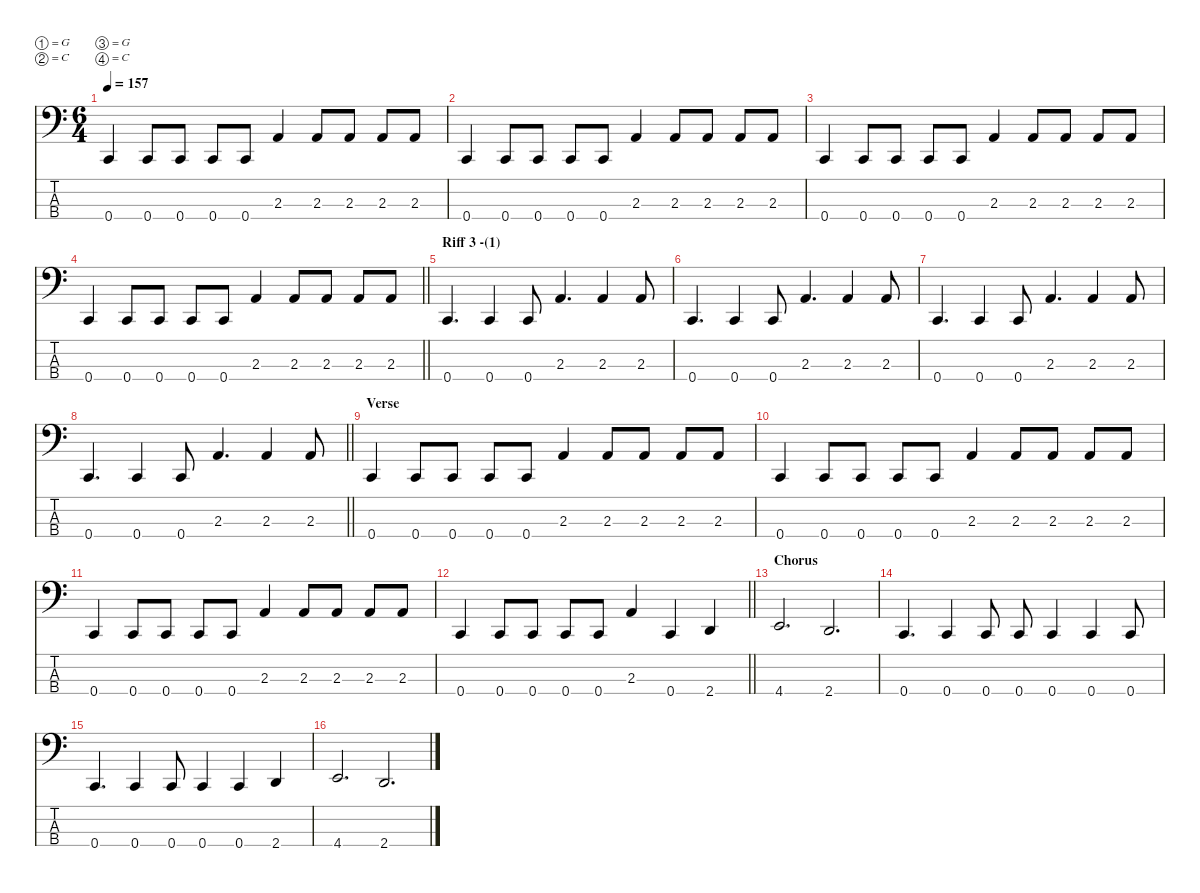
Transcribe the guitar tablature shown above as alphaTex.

\defaultSystemsLayout 4
\hideDynamics
\bracketExtendMode nobrackets
\singleTrackTrackNamePolicy hidden
\multiTrackTrackNamePolicy hidden
\firstSystemTrackNameMode fullname
\firstSystemTrackNameOrientation horizontal
\otherSystemsTrackNameOrientation horizontal
\track ("Bass" "el.bs.") {instrument electricbassfinger}
\staff {score tabs}
\tuning (G2 C2 G1 C1)
\ts (6 4)
\tempo 157
\clef f4
\ks c
0.4.4{dy f beam Up} 0.4.8{beam Up} 0.4.8{beam Up} 0.4.8{beam Up} 0.4.8{beam Up} 2.3.4{beam Up} 2.3.8{beam Up} 2.3.8{beam Up} 2.3.8{beam Up} 2.3.8{beam Up} |
0.4.4{beam Up} 0.4.8{beam Up} 0.4.8{beam Up} 0.4.8{beam Up} 0.4.8{beam Up} 2.3.4{beam Up} 2.3.8{beam Up} 2.3.8{beam Up} 2.3.8{beam Up} 2.3.8{beam Up} |
0.4.4{beam Up} 0.4.8{beam Up} 0.4.8{beam Up} 0.4.8{beam Up} 0.4.8{beam Up} 2.3.4{beam Up} 2.3.8{beam Up} 2.3.8{beam Up} 2.3.8{beam Up} 2.3.8{beam Up} |
\barLineRight lightlight
0.4.4{beam Up} 0.4.8{beam Up} 0.4.8{beam Up} 0.4.8{beam Up} 0.4.8{beam Up} 2.3.4{beam Up} 2.3.8{beam Up} 2.3.8{beam Up} 2.3.8{beam Up} 2.3.8{beam Up} |
\section ("" "Riff 3 -(1)")
0.4.4{d beam Up} 0.4.4{beam Up} 0.4.8{beam Up} 2.3.4{d beam Up} 2.3.4{beam Up} 2.3.8{beam Up} |
0.4.4{d beam Up} 0.4.4{beam Up} 0.4.8{beam Up} 2.3.4{d beam Up} 2.3.4{beam Up} 2.3.8{beam Up} |
0.4.4{d beam Up} 0.4.4{beam Up} 0.4.8{beam Up} 2.3.4{d beam Up} 2.3.4{beam Up} 2.3.8{beam Up} |
\barLineRight lightlight
0.4.4{d beam Up} 0.4.4{beam Up} 0.4.8{beam Up} 2.3.4{d beam Up} 2.3.4{beam Up} 2.3.8{beam Up} |
\section ("" "Verse")
0.4.4{beam Up} 0.4.8{beam Up} 0.4.8{beam Up} 0.4.8{beam Up} 0.4.8{beam Up} 2.3.4{beam Up} 2.3.8{beam Up} 2.3.8{beam Up} 2.3.8{beam Up} 2.3.8{beam Up} |
0.4.4{beam Up} 0.4.8{beam Up} 0.4.8{beam Up} 0.4.8{beam Up} 0.4.8{beam Up} 2.3.4{beam Up} 2.3.8{beam Up} 2.3.8{beam Up} 2.3.8{beam Up} 2.3.8{beam Up} |
0.4.4{beam Up} 0.4.8{beam Up} 0.4.8{beam Up} 0.4.8{beam Up} 0.4.8{beam Up} 2.3.4{beam Up} 2.3.8{beam Up} 2.3.8{beam Up} 2.3.8{beam Up} 2.3.8{beam Up} |
\barLineRight lightlight
0.4.4{beam Up} 0.4.8{beam Up} 0.4.8{beam Up} 0.4.8{beam Up} 0.4.8{beam Up} 2.3.4{beam Up} 0.4.4{beam Up} 2.4.4{beam Up} |
\section ("" "Chorus")
4.4.2{d beam Up} 2.4.2{d beam Up} |
0.4.4{d beam Up} 0.4.4{beam Up} 0.4.8{beam Up} 0.4.8{beam Up} 0.4.4{beam Up} 0.4.4{beam Up} 0.4.8{beam Up} |
0.4.4{d beam Up} 0.4.4{beam Up} 0.4.8{beam Up} 0.4.4{beam Up} 0.4.4{beam Up} 2.4.4{beam Up} |
4.4.2{d beam Up} 2.4.2{d beam Up}
